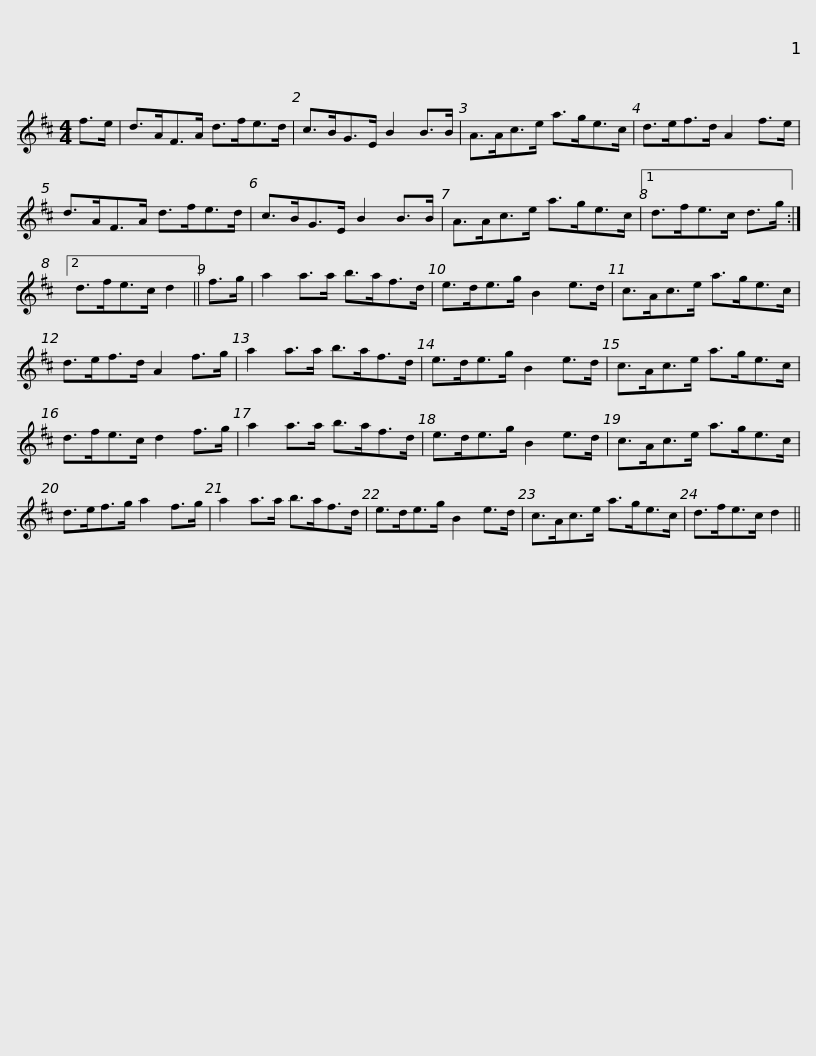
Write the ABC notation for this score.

X:1
L:1/8
M:4/4
I:linebreak $
K:D
V:1 treble
V:1
 f>e | d>AF>A d>fe>d | c>BG>E B2 B>B | A>Ac>e a>ge>c | d>ef>d A2 f>e |$ %5
 d>AF>A d>fe>d | c>BG>E B2 B>B | A>Ac>e a>ge>c |1 d>fe>c d>g :|2 d>fe>c d2 || %10
 f>g |$ a2 a>a b>af>d | e>de>g B2 e>d | c>Ac>e a>ge>c | d>ef>d A2 f>g | %15
 a2 a>a b>af>d |$ e>de>g B2 e>d | c>Ac>e a>ge>c | d>fe>c d2 f>g | a2 a>a b>af>d | %20
 e>de>g B2 e>d |$ c>Ac>e a>ge>c | d>ef>g a2 f>g | a2 a>a b>af>d | e>de>g B2 e>d | %25
 c>Ac>e a>ge>c |$ d>fe>c d2 || %27
